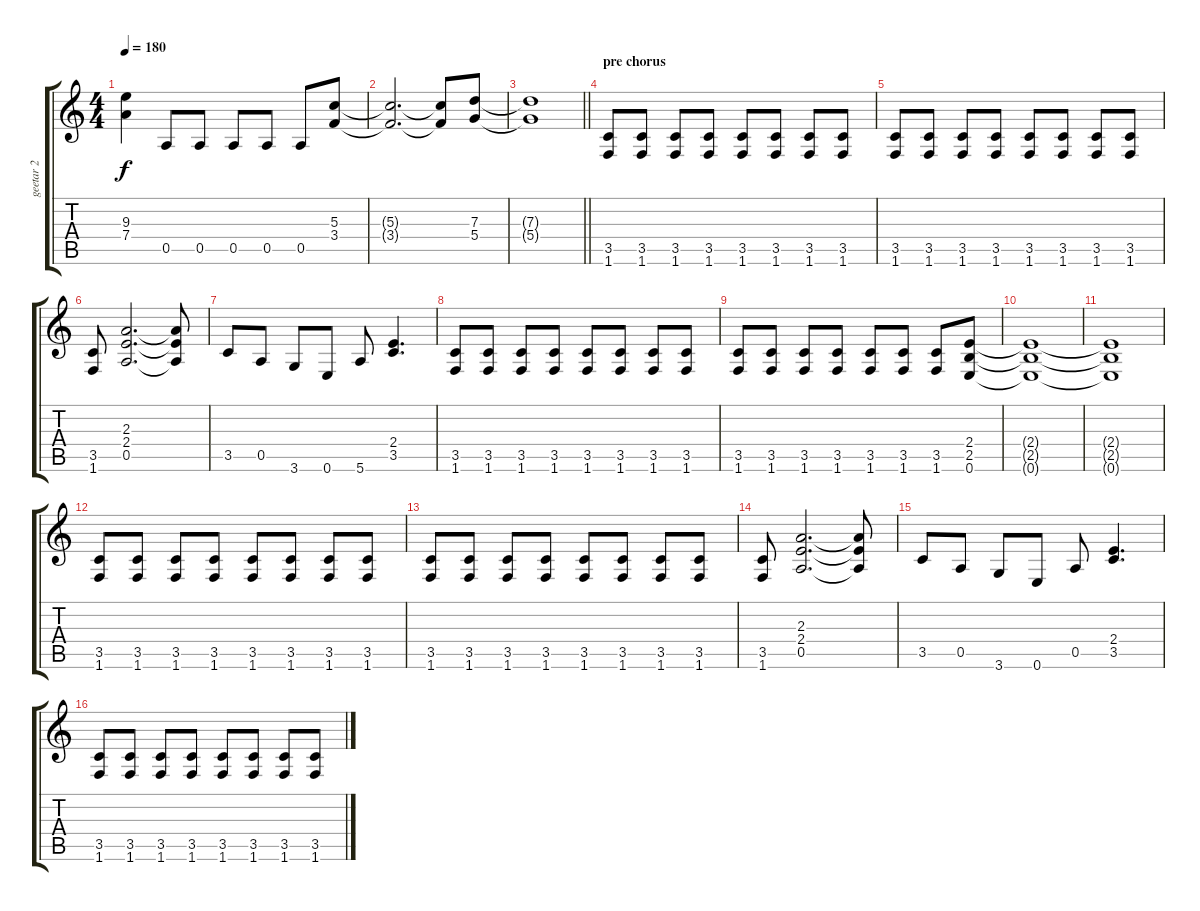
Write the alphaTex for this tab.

\track ("geetar 2" "geetar 2") {instrument distortionguitar}
\staff {score tabs}
\tuning (E4 B3 G3 D3 A2 E2) {hide}
\ts (4 4)
\tempo 180
\clef g2
\ks c
(9.3{t} 7.4{t}).4{dy f} 0.5.8 0.5.8 0.5.8 0.5.8 0.5.8 (5.3 3.4).8 |
(5.3{t} 3.4{t}).2{d} (5.3{t} 3.4{t}).8 (7.3 5.4).8 |
\barLineRight lightlight
(7.3{t} 5.4{t}).1 |
\section ("" "pre chorus")
(3.5 1.6).8 (3.5 1.6).8 (3.5 1.6).8 (3.5 1.6).8 (3.5 1.6).8 (3.5 1.6).8 (3.5 1.6).8 (3.5 1.6).8 |
(3.5 1.6).8 (3.5 1.6).8 (3.5 1.6).8 (3.5 1.6).8 (3.5 1.6).8 (3.5 1.6).8 (3.5 1.6).8 (3.5 1.6).8 |
(3.5 1.6).8 (2.3 2.4 0.5).2{d} (2.3{t} 2.4{t} 0.5{t}).8 |
3.5.8 0.5.8 3.6.8 0.6.8 5.6.8 (2.4 3.5).4{d} |
(3.5 1.6).8 (3.5 1.6).8 (3.5 1.6).8 (3.5 1.6).8 (3.5 1.6).8 (3.5 1.6).8 (3.5 1.6).8 (3.5 1.6).8 |
(3.5 1.6).8 (3.5 1.6).8 (3.5 1.6).8 (3.5 1.6).8 (3.5 1.6).8 (3.5 1.6).8 (3.5 1.6).8 (2.4 2.5 0.6).8 |
(2.4{t} 2.5{t} 0.6{t}).1 |
(2.4{t} 2.5{t} 0.6{t}).1 |
(3.5 1.6).8 (3.5 1.6).8 (3.5 1.6).8 (3.5 1.6).8 (3.5 1.6).8 (3.5 1.6).8 (3.5 1.6).8 (3.5 1.6).8 |
(3.5 1.6).8 (3.5 1.6).8 (3.5 1.6).8 (3.5 1.6).8 (3.5 1.6).8 (3.5 1.6).8 (3.5 1.6).8 (3.5 1.6).8 |
(3.5 1.6).8 (2.3 2.4 0.5).2{d} (2.3{t} 2.4{t} 0.5{t}).8 |
3.5.8 0.5.8 3.6.8 0.6.8 0.5.8 (2.4 3.5).4{d} |
(3.5 1.6).8 (3.5 1.6).8 (3.5 1.6).8 (3.5 1.6).8 (3.5 1.6).8 (3.5 1.6).8 (3.5 1.6).8 (3.5 1.6).8
